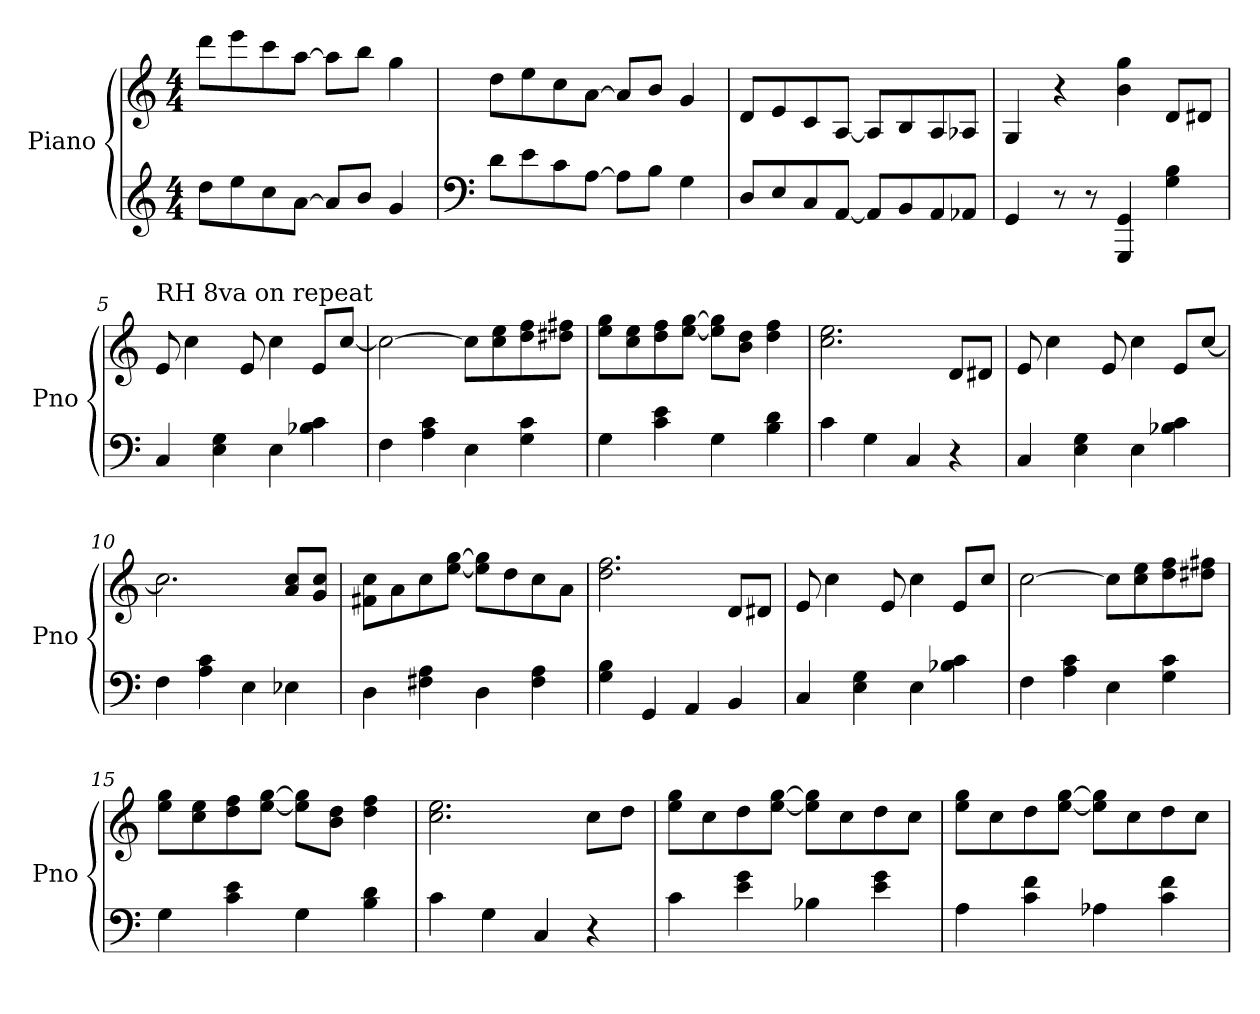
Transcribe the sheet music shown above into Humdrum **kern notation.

**kern	**kern
*part1	*part1
*staff2	*staff1
*I"Piano	*
*I'Pno	*
*clefG2	*clefG2
*k[]	*k[]
*M4/4	*M4/4
*MM150	*MM150
=1	=1
8dd\L	8ddd\L
8ee\	8eee\
8cc\	8ccc\
[8a\J	[8aa\J
8a/L]	8aa\L]
8b/J	8bb\J
4g/	4gg\
=2	=2
*clefF4	*
8d\L	8dd\L
8e\	8ee\
8c\	8cc\
[8A\J	[8a\J
8A\L]	8a/L]
8B\J	8b/J
4G\	4g/
=3	=3
8D/L	8d/L
8E/	8e/
8C/	8c/
[8AA/J	[8A/J
8AA/L]	8A/L]
8BB/	8B/
8AA/	8A/
8AA-X/J	8A-X/J
=4	=4
4GG/	4G/
8r	4r
8r	.
4GGG/ 4GG/	4b\ 4gg\
4G\ 4B\	8d/L
.	8d#X/J
=5	=5
!	!LO:TX:a:t=RH 8va on repeat
4C/	8e/
.	4cc\
4E\ 4G\	.
.	8e/
4E\	4cc\
4B-X\ 4c\	8e/L
.	[8cc/J
=6	=6
4F\	2cc\_
4A\ 4c\	.
4E\	8cc\L]
.	8cc\ 8ee\
4G\ 4c\	8dd\ 8ff\
.	8dd#X\ 8ff#X\J
=7	=7
4G\	8ee\ 8gg\L
.	8cc\ 8ee\
4c\ 4e\	8dd\ 8ff\
.	[8ee\ [8gg\J
4G\	8ee\] 8gg\]L
.	8b\ 8dd\J
4B\ 4d\	4dd\ 4ff\
=8	=8
4c\	2.cc\ 2.ee\
4G\	.
4C/	.
4r	8d/L
.	8d#X/J
=9	=9
4C/	8e/
.	4cc\
4E\ 4G\	.
.	8e/
4E\	4cc\
4B-X\ 4c\	8e/L
.	[8cc/J
=10	=10
4F\	2.cc\]
4A\ 4c\	.
4E\	.
4E-X\	8a/ 8cc/L
.	8g/ 8cc/J
=11	=11
4D\	8f#X\ 8cc\L
.	8a\
4F#X\ 4A\	8cc\
.	[8ee\ [8gg\J
4D\	8ee\] 8gg\]L
.	8dd\
4F#\ 4A\	8cc\
.	8a\J
=12	=12
4G\ 4B\	2.dd\ 2.ff\
4GG/	.
4AA/	.
4BB/	8d/L
.	8d#X/J
=13	=13
4C/	8e/
.	4cc\
4E\ 4G\	.
.	8e/
4E\	4cc\
4B-X\ 4c\	8e/L
.	8cc/J
=14	=14
4F\	[2cc\
4A\ 4c\	.
4E\	8cc\L]
.	8cc\ 8ee\
4G\ 4c\	8dd\ 8ff\
.	8dd#X\ 8ff#X\J
=15	=15
4G\	8ee\ 8gg\L
.	8cc\ 8ee\
4c\ 4e\	8dd\ 8ff\
.	[8ee\ [8gg\J
4G\	8ee\] 8gg\]L
.	8b\ 8dd\J
4B\ 4d\	4dd\ 4ff\
=16	=16
4c\	2.cc\ 2.ee\
4G\	.
4C/	.
4r	8cc\L
.	8dd\J
=17	=17
4c\	8ee\ 8gg\L
.	8cc\
4e\ 4g\	8dd\
.	[8ee\ [8gg\J
4B-X\	8ee\] 8gg\]L
.	8cc\
4e\ 4g\	8dd\
.	8cc\J
=18	=18
4A\	8ee\ 8gg\L
.	8cc\
4c\ 4f\	8dd\
.	[8ee\ [8gg\J
4A-X\	8ee\] 8gg\]L
.	8cc\
4c\ 4f\	8dd\
.	8cc\J
=	=
*-	*-
